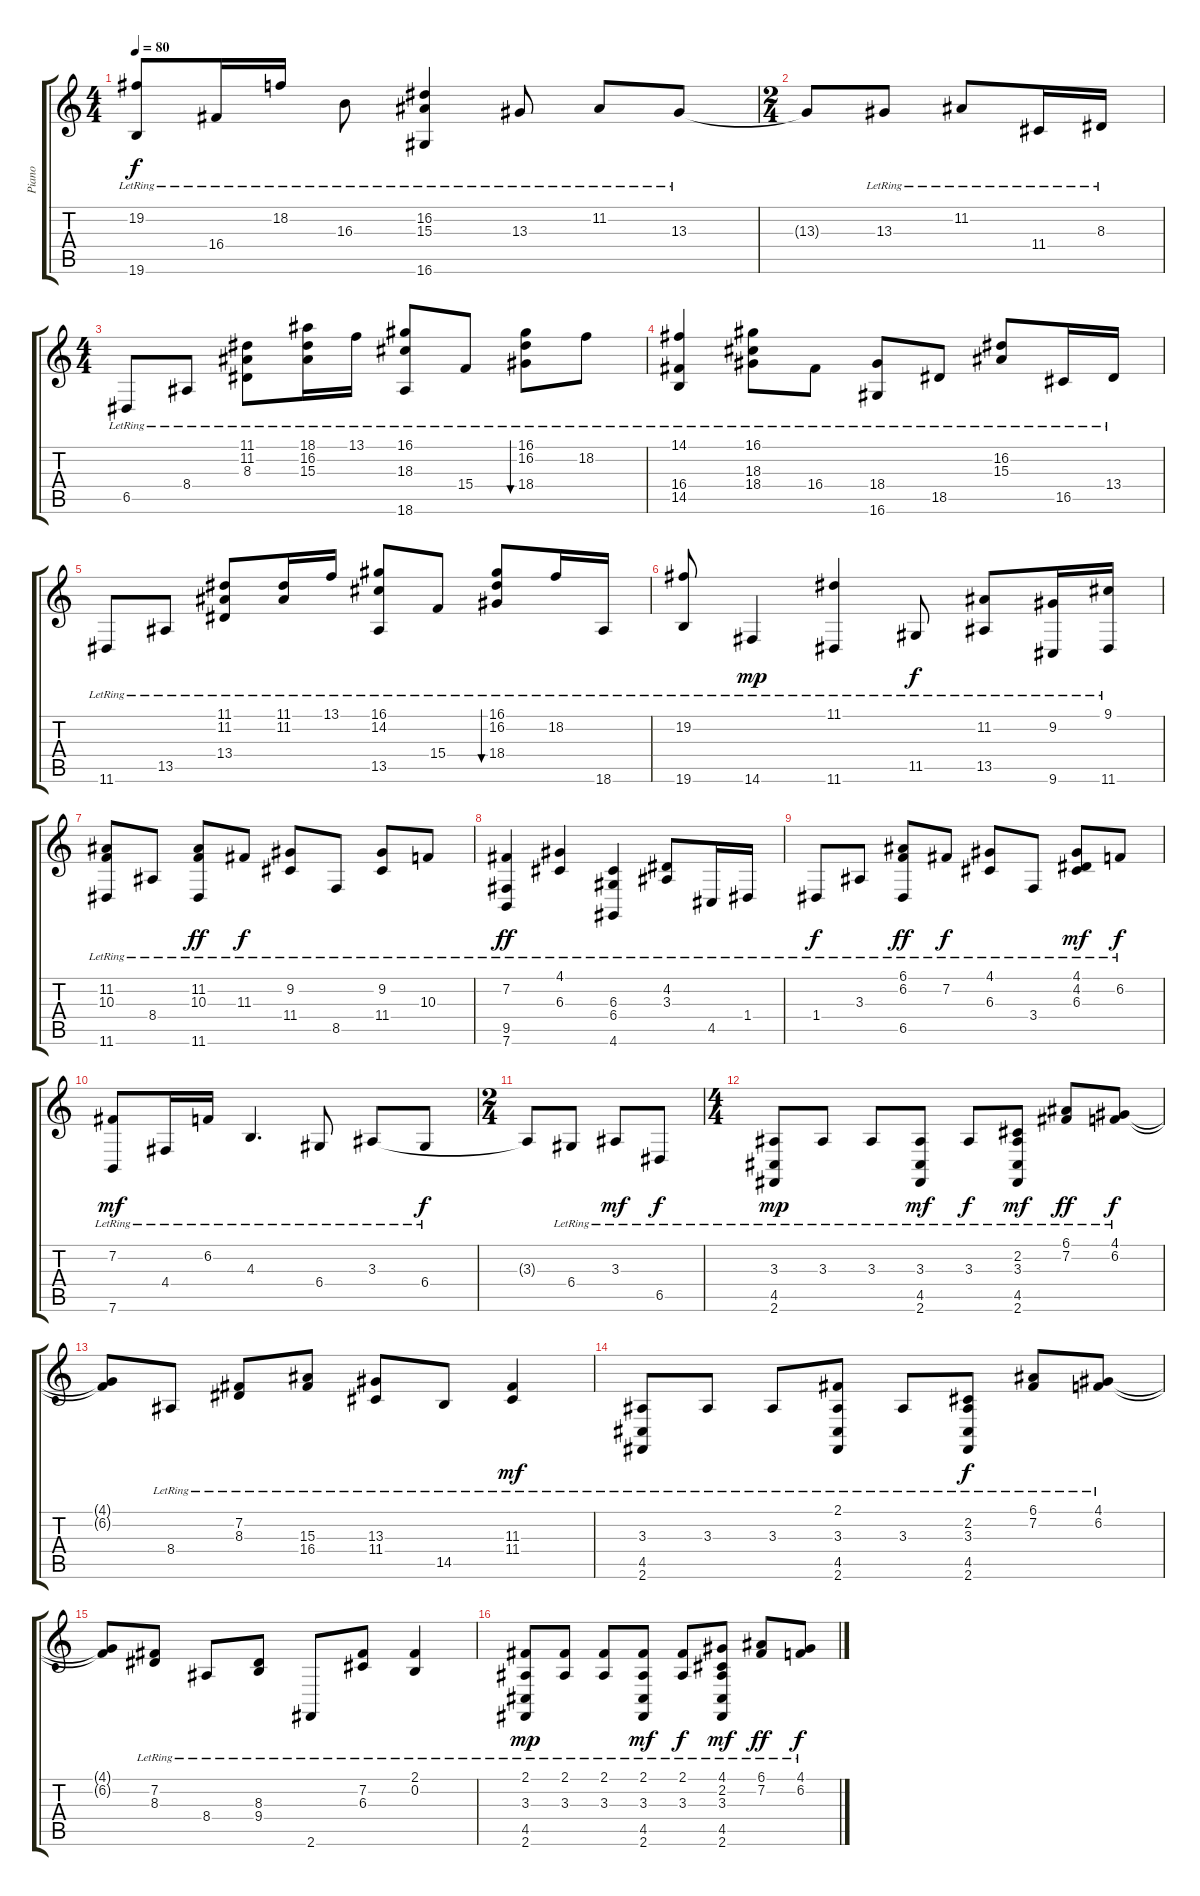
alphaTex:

\track ("Piano" "Piano") {instrument acousticgrandpiano}
\staff {score tabs}
\tuning (E4 B3 G3 D3 A2 E2) {hide}
\ts (4 4)
\tempo 80
\clef g2
\ks c
(19.2{lr} 19.6{lr}).8{dy f} 16.4{lr}.16 18.2{lr}.16 16.3{lr}.8 (16.2{lr} 15.3{lr} 16.6{lr}).4 13.3{lr}.8 11.2{lr}.8 13.3{lr}.8 |
\ts (2 4)
13.3{t}.8 13.3{lr}.8 11.2{lr}.8 11.4{lr}.16 8.3{lr}.16 |
\ts (4 4)
6.5{lr}.8 8.4{lr}.8 (11.1{lr} 11.2{lr} 8.3{lr}).8 (18.1{lr} 16.2{lr} 15.3{lr}).16 13.1{lr}.16 (16.1{lr} 18.3{lr} 18.6{lr}).8 15.4{lr}.8 (16.1{lr} 16.2{lr} 18.4{lr}).8{bu 30} 18.2{lr}.8 |
(14.1{lr} 16.4{lr} 14.5{lr}).4 (16.1{lr} 18.3{lr} 18.4{lr}).8 16.4{lr}.8 (18.4{lr} 16.6{lr}).8 18.5{lr}.8 (16.2{lr} 15.3{lr}).8 16.5{lr}.16 13.4{lr}.16 |
11.6{lr}.8 13.5{lr}.8 (11.1{lr} 11.2{lr} 13.4{lr}).8 (11.1{lr} 11.2{lr}).16 13.1{lr}.16 (16.1{lr} 14.2{lr} 13.5{lr}).8 15.4{lr}.8 (16.1{lr} 16.2{lr} 18.4{lr}).8{bu 30} 18.2{lr}.16 18.6{lr}.16 |
(19.2{lr} 19.6{lr}).8 14.6{lr}.4{dy mp} (11.1{lr} 11.6{lr}).4 11.5{lr}.8{dy f} (11.2{lr} 13.5{lr}).8 (9.2{lr} 9.6{lr}).16 (9.1{lr} 11.6{lr}).16 |
(11.2{lr} 10.3{lr} 11.6{lr}).8 8.4{lr}.8 (11.2{lr} 10.3{lr} 11.6{lr}).8{dy ff} 11.3{lr}.8{dy f} (9.2{lr} 11.4{lr}).8 8.5{lr}.8 (9.2{lr} 11.4{lr}).8 10.3{lr}.8 |
(7.2{lr} 9.5{lr} 7.6{lr}).4{dy ff} (4.1{lr} 6.3{lr}).4 (6.3{lr} 6.4{lr} 4.6{lr}).4 (4.2{lr} 3.3{lr}).8 4.5{lr}.16 1.4{lr}.16 |
1.4{lr}.8{dy f} 3.3{lr}.8 (6.1{lr} 6.2{lr} 6.5{lr}).8{dy ff} 7.2{lr}.8{dy f} (4.1{lr} 6.3{lr}).8 3.4{lr}.8 (4.1{lr} 4.2{lr} 6.3{lr}).8{dy mf} 6.2{lr}.8{dy f} |
(7.2{lr} 7.6{lr}).8{dy mf} 4.4{lr}.16 6.2{lr}.16 4.3{lr}.4{d} 6.4{lr}.8 3.3{lr}.8 6.4{lr}.8{dy f} |
\ts (2 4)
3.3{t}.8 6.4{lr}.8 3.3{lr}.8{dy mf} 6.5{lr}.8{dy f} |
\ts (4 4)
(3.3{lr} 4.5{lr} 2.6{lr}).8{dy mp} 3.3{lr}.8 3.3{lr}.8 (3.3{lr} 4.5{lr} 2.6{lr}).8{dy mf} 3.3{lr}.8{dy f} (2.2{lr} 3.3{lr} 4.5{lr} 2.6{lr}).8{dy mf} (6.1{lr} 7.2{lr}).8{dy ff} (4.1{lr} 6.2{lr}).8{dy f} |
(4.1{t} 6.2{t}).8 8.4{lr}.8 (7.2{lr} 8.3{lr}).8 (15.3{lr} 16.4{lr}).8 (13.3{lr} 11.4{lr}).8 14.5{lr}.8 (11.3{lr} 11.4{lr}).4{dy mf} |
(3.3{lr} 4.5{lr} 2.6{lr}).8 3.3{lr}.8 3.3{lr}.8 (2.1{lr} 3.3{lr} 4.5{lr} 2.6{lr}).8 3.3{lr}.8 (2.2{lr} 3.3{lr} 4.5{lr} 2.6{lr}).8{dy f} (6.1{lr} 7.2{lr}).8 (4.1{lr} 6.2{lr}).8 |
(4.1{t} 6.2{t}).8 (7.2{lr} 8.3{lr}).8 8.4{lr}.8 (8.3{lr} 9.4{lr}).8 2.6{lr}.8 (7.2{lr} 6.3{lr}).8 (2.1{lr} 0.2{lr}).4 |
(2.1{lr} 3.3{lr} 4.5{lr} 2.6{lr}).8{dy mp} (2.1{lr} 3.3{lr}).8 (2.1{lr} 3.3{lr}).8 (2.1{lr} 3.3{lr} 4.5{lr} 2.6{lr}).8{dy mf} (2.1{lr} 3.3{lr}).8{dy f} (4.1{lr} 2.2{lr} 3.3{lr} 4.5{lr} 2.6{lr}).8{dy mf} (6.1{lr} 7.2{lr}).8{dy ff} (4.1{lr} 6.2{lr}).8{dy f}
